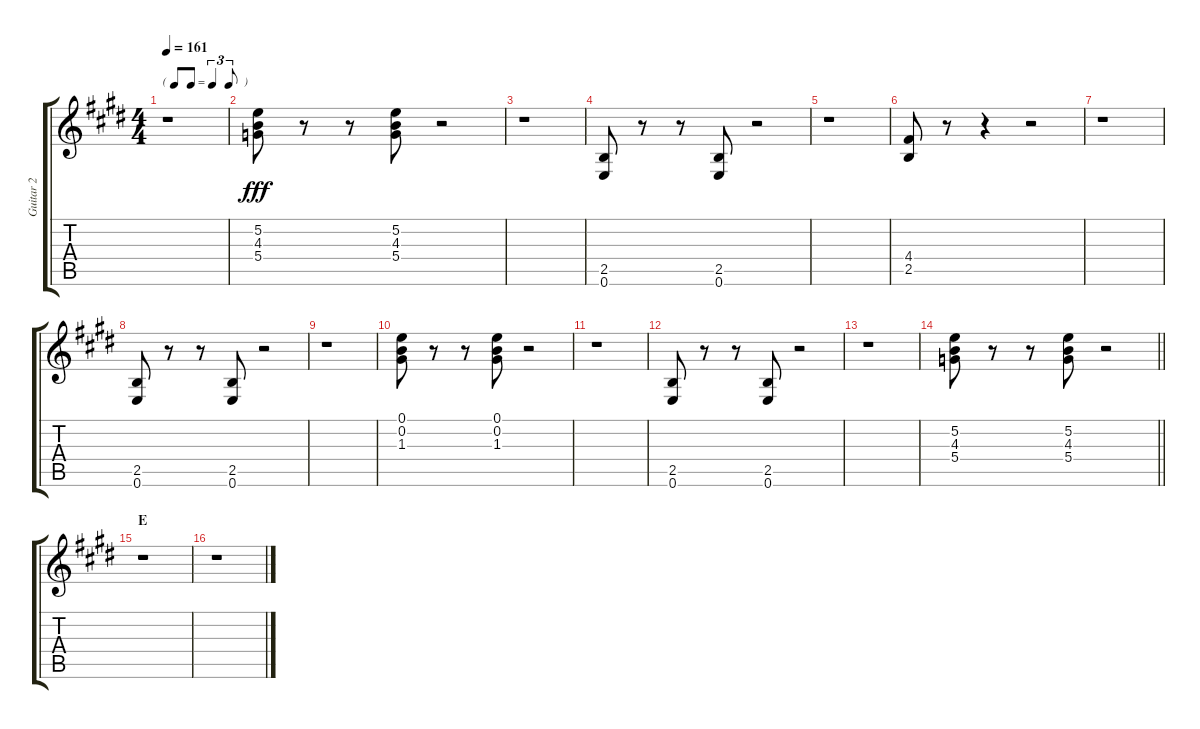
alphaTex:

\track ("Guitar 2" "Guitar 2") {instrument electricguitarclean}
\staff {score tabs}
\tuning (E4 B3 G3 D3 A2 E2) {hide}
\ts (4 4)
\tf triplet8th
\tempo 161
\clef g2
\ks e
r.1{dy fff} |
(5.2 4.3 5.4).8 r.8 r.8 (5.2 4.3 5.4).8 r.2 |
r.1 |
(2.5 0.6).8 r.8 r.8 (2.5 0.6).8 r.2 |
r.1 |
(4.4 2.5).8 r.8 r.4 r.2 |
r.1 |
(2.5 0.6).8 r.8 r.8 (2.5 0.6).8 r.2 |
r.1 |
(0.1 0.2 1.3).8 r.8 r.8 (0.1 0.2 1.3).8 r.2 |
r.1 |
(2.5 0.6).8 r.8 r.8 (2.5 0.6).8 r.2 |
r.1 |
\barLineRight lightlight
(5.2 4.3 5.4).8 r.8 r.8 (5.2 4.3 5.4).8 r.2 |
\section ("" "E")
r.1 |
r.1
